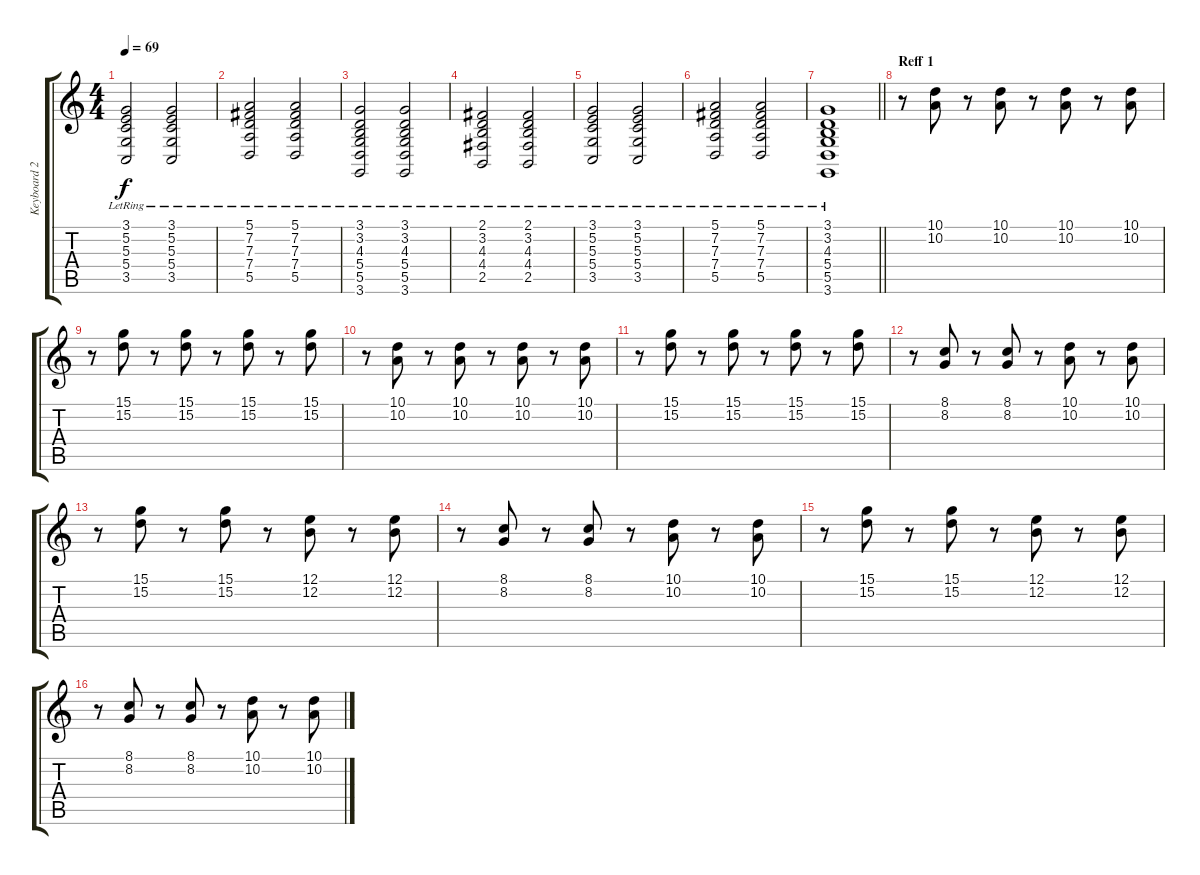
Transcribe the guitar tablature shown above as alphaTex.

\track ("Keyboard 2" "Keyboard 2") {instrument stringensemble1}
\staff {score tabs}
\tuning (E4 B3 G3 D3 A2 E2) {hide}
\ts (4 4)
\tempo 69
\clef g2
\ks c
(3.1{lr} 5.2{lr} 5.3{lr} 5.4{lr} 3.5{lr}).2{dy f} (3.1{lr} 5.2{lr} 5.3{lr} 5.4{lr} 3.5{lr}).2 |
(5.1{lr} 7.2{lr} 7.3{lr} 7.4{lr} 5.5{lr}).2 (5.1{lr} 7.2{lr} 7.3{lr} 7.4{lr} 5.5{lr}).2 |
(3.1{lr} 3.2{lr} 4.3{lr} 5.4{lr} 5.5{lr} 3.6{lr}).2 (3.1{lr} 3.2{lr} 4.3{lr} 5.4{lr} 5.5{lr} 3.6{lr}).2 |
(2.1{lr} 3.2{lr} 4.3{lr} 4.4{lr} 2.5{lr}).2 (2.1{lr} 3.2{lr} 4.3{lr} 4.4{lr} 2.5{lr}).2 |
(3.1{lr} 5.2{lr} 5.3{lr} 5.4{lr} 3.5{lr}).2 (3.1{lr} 5.2{lr} 5.3{lr} 5.4{lr} 3.5{lr}).2 |
(5.1{lr} 7.2{lr} 7.3{lr} 7.4{lr} 5.5{lr}).2 (5.1{lr} 7.2{lr} 7.3{lr} 7.4{lr} 5.5{lr}).2 |
\barLineRight lightlight
(3.1{lr} 3.2{lr} 4.3{lr} 5.4{lr} 5.5{lr} 3.6{lr}).1 |
\section ("" "Reff 1")
r.8{volume 6 instrument acousticgrandpiano} (10.1 10.2).8 r.8 (10.1 10.2).8 r.8 (10.1 10.2).8 r.8 (10.1 10.2).8 |
r.8 (15.1 15.2).8 r.8 (15.1 15.2).8 r.8 (15.1 15.2).8 r.8 (15.1 15.2).8 |
r.8 (10.1 10.2).8 r.8 (10.1 10.2).8 r.8 (10.1 10.2).8 r.8 (10.1 10.2).8 |
r.8 (15.1 15.2).8 r.8 (15.1 15.2).8 r.8 (15.1 15.2).8 r.8 (15.1 15.2).8 |
r.8 (8.1 8.2).8 r.8 (8.1 8.2).8 r.8 (10.1 10.2).8 r.8 (10.1 10.2).8 |
r.8 (15.1 15.2).8 r.8 (15.1 15.2).8 r.8 (12.1 12.2).8 r.8 (12.1 12.2).8 |
r.8 (8.1 8.2).8 r.8 (8.1 8.2).8 r.8 (10.1 10.2).8 r.8 (10.1 10.2).8 |
r.8 (15.1 15.2).8 r.8 (15.1 15.2).8 r.8 (12.1 12.2).8 r.8 (12.1 12.2).8 |
r.8 (8.1 8.2).8 r.8 (8.1 8.2).8 r.8 (10.1 10.2).8 r.8 (10.1 10.2).8
